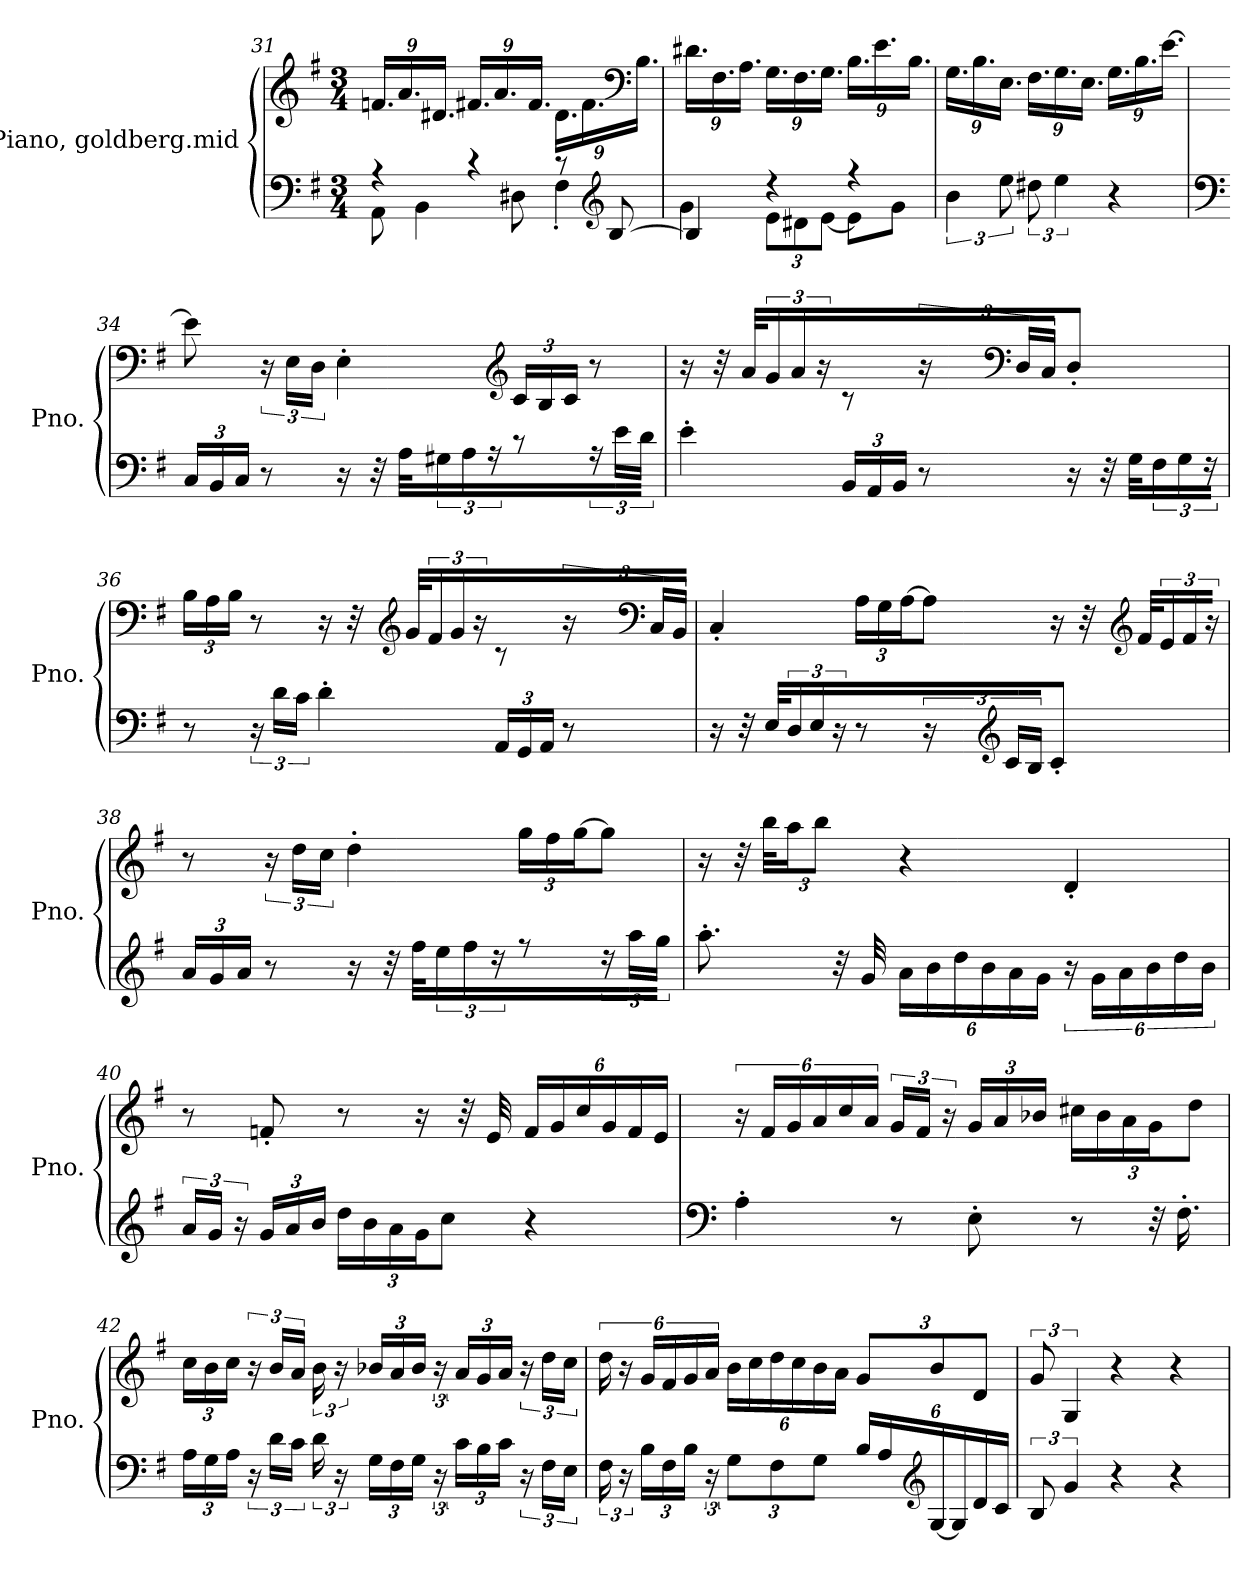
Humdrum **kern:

**kern	**kern
*part2	*part1
*staff2	*staff1
*I"Piano, goldberg.mid	*I"Piano, goldberg.mid
*I'Pno.	*I'Pno.
*clefF4	*clefG2
*k[f#]	*k[f#]
*M3/4	*M3/4
=31	=31
*^	*
*	*	*Xbrackettup
4r	8AA\	18.fn/LL
.	.	18.a/
.	4BB\	.
.	.	18.d#X/JJ
4r	.	18.f#X/LL
.	.	18.a/
.	8D#X\	.
.	.	18.f#/JJ
8r	4F#'\	18.d#\LL
.	.	18.f#\
*clefG2	*	*
[8B/	.	.
*	*	*clefF4
.	.	18.B\JJ
!!LO:LB:g=z
=32	=32	=32
4B/]	4g\	18.d#X\LL
.	.	18.F#\
.	.	18.A\JJ
*	*Xbrackettup	*
4r	12e\L	18.G\LL
.	12d#X\	18.F#\
.	[12e\J	18.G\JJ
4r	8e\L]	18.B\LL
.	.	18.e\
.	8g\J	.
.	.	18.B\JJ
*v	*v	*
=33	=33
*brackettup	*
6b\	18.G\LL
.	18.B\
12ee\	18.E\JJ
12dd#X\	18.F#\LL
6ee\	18.G\
.	18.E\JJ
4r	18.G\LL
.	18.B\
.	[18.e\JJ
!!LO:LB:g=z
=34	=34
*clefF4	*
*Xbrackettup	*
24C/LL	8e\]
24BB/	.
24C/JJ	.
*	*brackettup
8r	24r
.	24E\LL
.	24D\JJ
16r	4E'\
32r	.
32A\KLL	.
*brackettup	*
24G#X\	.
24A\JJ	.
24r	.
*	*clefG2
*	*Xbrackettup
8r	24c/LL
.	24B/
.	24c/JJ
24r	8r
24e\LL	.
24d\JJ	.
=35	=35
4e'\	16r
.	32r
.	32a/KLL
*	*brackettup
.	24g/
.	24a/JJ
.	24r
*Xbrackettup	*
24BB/LL	8r
24AA/	.
24BB/JJ	.
8r	24r
*	*clefF4
.	24D/LL
.	24C/JJ
16r	4D'\
32r	.
32G\KLL	.
*brackettup	*
24F#\	.
24G\JJ	.
24r	.
!!LO:LB:g=z
=36	=36
*	*Xbrackettup
8r	24B\LL
.	24A\
.	24B\JJ
24r	8r
24d\LL	.
24c\JJ	.
4d'\	16r
.	32r
*	*clefG2
.	32g/KLL
*	*brackettup
.	24f#/
.	24g/JJ
.	24r
*Xbrackettup	*
24AA/LL	8r
24GG/	.
24AA/JJ	.
8r	24r
*	*clefF4
.	24C/LL
.	24BB/JJ
=37	=37
16r	4C'/
32r	.
32E\KLL	.
*brackettup	*
24D\	.
24E\JJ	.
24r	.
*	*Xbrackettup
8r	24A\LL
.	24G\
.	[24A\J
24r	8A\J]
*clefG2	*
24c/LL	.
24B/JJ	.
4c'/	16r
.	32r
*	*clefG2
.	32f#/KLL
*	*brackettup
.	24e/
.	24f#/JJ
.	24r
!!LO:LB:g=z
=38	=38
*Xbrackettup	*
24a/LL	8r
24g/	.
24a/JJ	.
8r	24r
.	24dd\LL
.	24cc\JJ
16r	4dd'\
32r	.
32ff#\KLL	.
*brackettup	*
24ee\	.
24ff#\JJ	.
24r	.
*	*Xbrackettup
8r	24gg\LL
.	24ff#\
.	[24gg\J
24r	8gg\J]
24aa\LL	.
24gg\JJ	.
=39	=39
8.aa'\	16r
.	32r
.	32bb\KLL
.	24aa\J
.	12bb\J
32r	.
32g/	.
*Xbrackettup	*
24a\LL	4r
24b\	.
24dd\	.
24b\	.
24a\	.
24g\JJ	.
*brackettup	*
24r	4d'/
24g\LL	.
24a\	.
*Xbrackettup	*
24b\	.
24dd\	.
24b\JJ	.
!!LO:PB:g=z
=40	=40
*brackettup	*
24a/LL	8r
24g/JJ	.
24r	.
*Xbrackettup	*
24g/LL	8fn'/
24a/	.
24b/JJ	.
24dd\LL	8r
24b\	.
24a\	.
24g\J	16r
12cc\J	.
.	32r
.	32e/
4r	24f/LL
.	24g/
.	24cc/
.	24g/
.	24f/
.	24e/JJ
=41	=41
*clefF4	*
*	*brackettup
4A'\	24r
.	24f#/LL
.	24g/
*	*Xbrackettup
.	24a/
.	24cc/
.	24a/JJ
*	*brackettup
8r	24g/LL
.	24f#/JJ
.	24r
*	*Xbrackettup
8E'\	24g/LL
.	24a/
.	24b-X/JJ
8r	24cc#X\LL
.	24b-\
.	24a\
32r	24g\J
16.F#'\	.
.	12dd\J
!!LO:LB:g=z
=42	=42
24A\LL	24cc\LL
24G\	24b\
24A\JJ	24cc\JJ
*brackettup	*brackettup
24r	24r
24d\LL	24b/LL
24c\JJ	24a/JJ
24d\	24b\
24r	24r
24G\LL	24b-X/LL
24F#\	24a/
24G\JJ	24b-/JJ
24r	24r
*Xbrackettup	*Xbrackettup
24c\LL	24a/LL
24B\	24g/
24c\JJ	24a/JJ
*brackettup	*brackettup
24r	24r
24F#\LL	24dd\LL
24E\JJ	24cc\JJ
=43	=43
24F#\	24dd\
24r	24r
24B\LL	24g/LL
*	*Xbrackettup
24F#\	24f#/
24B\JJ	24g/
24r	24a/JJ
*Xbrackettup	*
12G\L	24b\LL
.	24cc\
12F#\	24dd\
.	24cc\
12G\J	24b\
.	24a\JJ
24B/LL	12g/L
24A/	.
*clefG2	*
[24G/	12b/
24G/]	.
24d/	12d/J
24c/JJ	.
=44	=44
*brackettup	*brackettup
12B/	12g/
6g/	6G/
4r	4r
4r	4r
=	=
*-	*-
